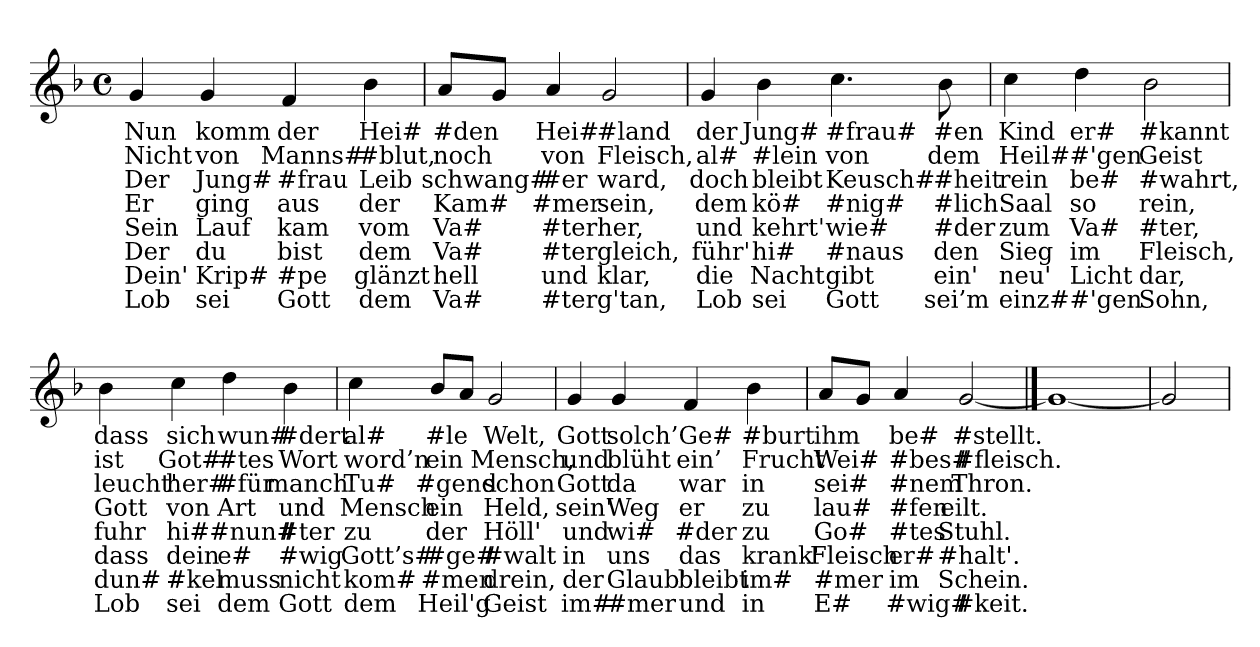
**kern	**text	**text	**text	**text	**text	**text	**text	**text
*part1	*part1	*part1	*part1	*part1	*part1	*part1	*part1	*part1
*staff1	*staff1	*staff1	*staff1	*staff1	*staff1	*staff1	*staff1	*staff1
*clefG2	*	*	*	*	*	*	*	*
*k[b-]	*	*	*	*	*	*	*	*
*M4/4	*	*	*	*	*	*	*	*
*met(c)	*	*	*	*	*	*	*	*
=	=	=	=	=	=	=	=	=
4g	Nun	Nicht	Der	Er	Sein	Der	Dein'	Lob
4g	komm	von	Jung#	ging	Lauf	du	Krip#	sei
4f	der	Manns#	#frau	aus	kam	bist	#pe	Gott
4b-	Hei#	#blut,	Leib	der	vom	dem	glänzt	dem
=	=	=	=	=	=	=	=	=
8aL	#den	noch	schwang#	Kam#	Va#	Va#	hell	Va#
8gJ	.	.	.	.	.	.	.	.
4a	Hei#	von	#er	#mer	#ter	#ter	und	#ter
2g	#land	Fleisch,	ward,	sein,	her,	gleich,	klar,	g'tan,
=	=	=	=	=	=	=	=	=
4g	der	al#	doch	dem	und	führ'	die	Lob
4b-	Jung#	#lein	bleibt	kö#	kehrt'	hi#	Nacht	sei
4.cc	#frau#	von	Keusch#	#nig#	wie#	#naus	gibt	Gott
8b-	#en	dem	#heit	#lich	#der	den	ein'	sei’m
=	=	=	=	=	=	=	=	=
4cc	Kind	Heil#	rein	Saal	zum	Sieg	neu'	einz#
4dd	er#	#'gen	be#	so	Va#	im	Licht	#'gen
2b-	#kannt	Geist	#wahrt,	rein,	#ter,	Fleisch,	dar,	Sohn,
=	=	=	=	=	=	=	=	=
4b-	dass	ist	leucht'	Gott	fuhr	dass	dun#	Lob
4cc	sich	Got#	her#	von	hi#	dein	#kel	sei
4dd	wun#	#tes	#für	Art	#nun#	e#	muss	dem
4b-	#dert	Wort	manch'	und	#ter	#wig	nicht	Gott
=	=	=	=	=	=	=	=	=
4cc	al#	word’n	Tu#	Mensch	zu	Gott’s#	kom#	dem
8b-L	#le	ein	#gend	ein	der	#ge#	#men	Heil'g
8aJ	.	.	.	.	.	.	.	.
2g	Welt,	Mensch,	schon	Held,	Höll'	#walt	drein,	Geist
=	=	=	=	=	=	=	=	=
4g	Gott	und	Gott	sein'	und	in	der	im#
4g	solch’	blüht	da	Weg	wi#	uns	Glaub'	#mer
4f	Ge#	ein’	war	er	#der	das	bleibt	und
4b-	#burt	Frucht	in	zu	zu	krank'	im#	in
=	=	=	=	=	=	=	=	=
8aL	ihm	Wei#	sei#	lau#	Go#	Fleisch	#mer	E#
8gJ	.	.	.	.	.	.	.	.
4a	be#	#bes#	#nem	#fen	#tes	er#	im	#wig#
[2g	#stellt.	#fleisch.	Thron.	eilt.	Stuhl.	#halt'.	Schein.	#keit.
==1	==1	==1	==1	==1	==1	==1	==1	==1
1g_	.	.	.	.	.	.	.	.
=2	=2	=2	=2	=2	=2	=2	=2	=2
2g]	.	.	.	.	.	.	.	.
=	=	=	=	=	=	=	=	=
*-	*-	*-	*-	*-	*-	*-	*-	*-
